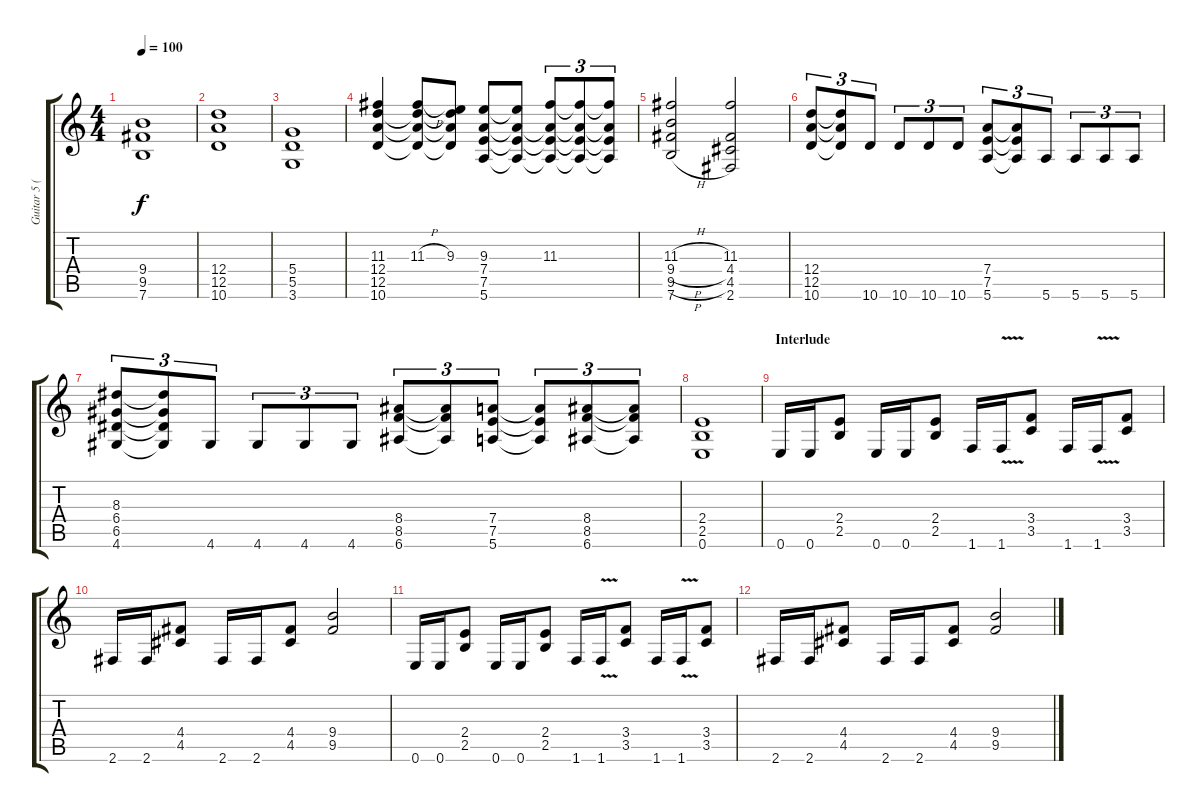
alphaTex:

\track ("Guitar 5 (Dist)" "Guitar 5 (") {instrument distortionguitar}
\staff {score tabs}
\tuning (E4 B3 G3 D3 A2 E2) {hide}
\ts (4 4)
\tempo 100
\clef g2
\ks c
(9.4 9.5 7.6).1{dy f} |
(12.4 12.5 10.6).1 |
(5.4 5.5 3.6).1 |
(11.3 12.4 12.5 10.6).4 (11.3{h} 12.4{t} 12.5{t} 10.6{t}).8 (9.3 12.4{t} 12.5{t} 10.6{t}).8 (9.3 7.4 7.5 5.6).8 (9.3{t} 7.4{t} 7.5{t} 5.6{t}).8 (11.3 7.4{t} 7.5{t} 5.6{t}).8{tu (3 2)} (11.3{t} 7.4{t} 7.5{t} 5.6{t}).8{tu (3 2)} (11.3{t} 7.4{t} 7.5{t} 5.6{t}).8{tu (3 2)} |
(11.3{h} 9.4{h} 9.5{h} 7.6{h}).2 (11.3 4.4 4.5 2.6).2 |
(12.4 12.5 10.6).8{tu (3 2)} (12.4{t} 12.5{t} 10.6{t}).8{tu (3 2)} 10.6.8{tu (3 2)} 10.6.8{tu (3 2)} 10.6.8{tu (3 2)} 10.6.8{tu (3 2)} (7.4 7.5 5.6).8{tu (3 2)} (7.4{t} 7.5{t} 5.6{t}).8{tu (3 2)} 5.6.8{tu (3 2)} 5.6.8{tu (3 2)} 5.6.8{tu (3 2)} 5.6.8{tu (3 2)} |
(8.3 6.4 6.5 4.6).8{tu (3 2)} (8.3{t} 6.4{t} 6.5{t} 4.6{t}).8{tu (3 2)} 4.6.8{tu (3 2)} 4.6.8{tu (3 2)} 4.6.8{tu (3 2)} 4.6.8{tu (3 2)} (8.4 8.5 6.6).8{tu (3 2)} (8.4{t} 8.5{t} 6.6{t}).8{tu (3 2)} (7.4 7.5 5.6).8{tu (3 2)} (7.4{t} 7.5{t} 5.6{t}).8{tu (3 2)} (8.4 8.5 6.6).8{tu (3 2)} (8.4{t} 8.5{t} 6.6{t}).8{tu (3 2)} |
(2.4 2.5 0.6).1 |
\section ("" "Interlude")
0.6.16 0.6.16 (2.4 2.5).8 0.6.16 0.6.16 (2.4 2.5).8 1.6.16 1.6{v}.16 (3.4 3.5).8 1.6.16 1.6{v}.16 (3.4 3.5).8 |
2.6.16 2.6.16 (4.4 4.5).8 2.6.16 2.6.16 (4.4 4.5).8 (9.4 9.5).2 |
0.6.16 0.6.16 (2.4 2.5).8 0.6.16 0.6.16 (2.4 2.5).8 1.6.16 1.6{v}.16 (3.4 3.5).8 1.6.16 1.6{v}.16 (3.4 3.5).8 |
2.6.16 2.6.16 (4.4 4.5).8 2.6.16 2.6.16 (4.4 4.5).8 (9.4 9.5).2
